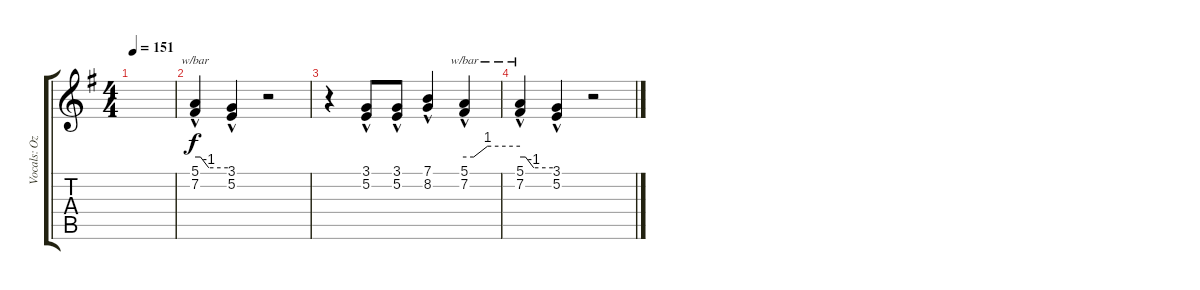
\track ("Vocals: Ozzy" "Vocals: Oz") {instrument lead2sawtooth}
\staff {score tabs}
\tuning (E4 B3 G3 D3 A2 E2) {hide}
\ts (4 4)
\tempo 151
\clef g2
\ks g
|
(5.1{hac} 7.2{hac}).4{tbe (custom default 0 0 10 0 25 -4 60 -4)} (3.1{hac} 5.2{hac}).4 r.2 |
r.4 (3.1{hac} 5.2{hac}).8 (3.1{hac} 5.2{hac}).8 (7.1{hac} 8.2{hac}).4 (5.1{hac} 7.2{hac}).4{tbe (custom default 0 0 10 0 25 4 60 4)} |
(5.1{hac} 7.2{hac}).4{tbe (custom default 0 0 10 0 25 -4 60 -4)} (3.1{hac} 5.2{hac}).4 r.2
